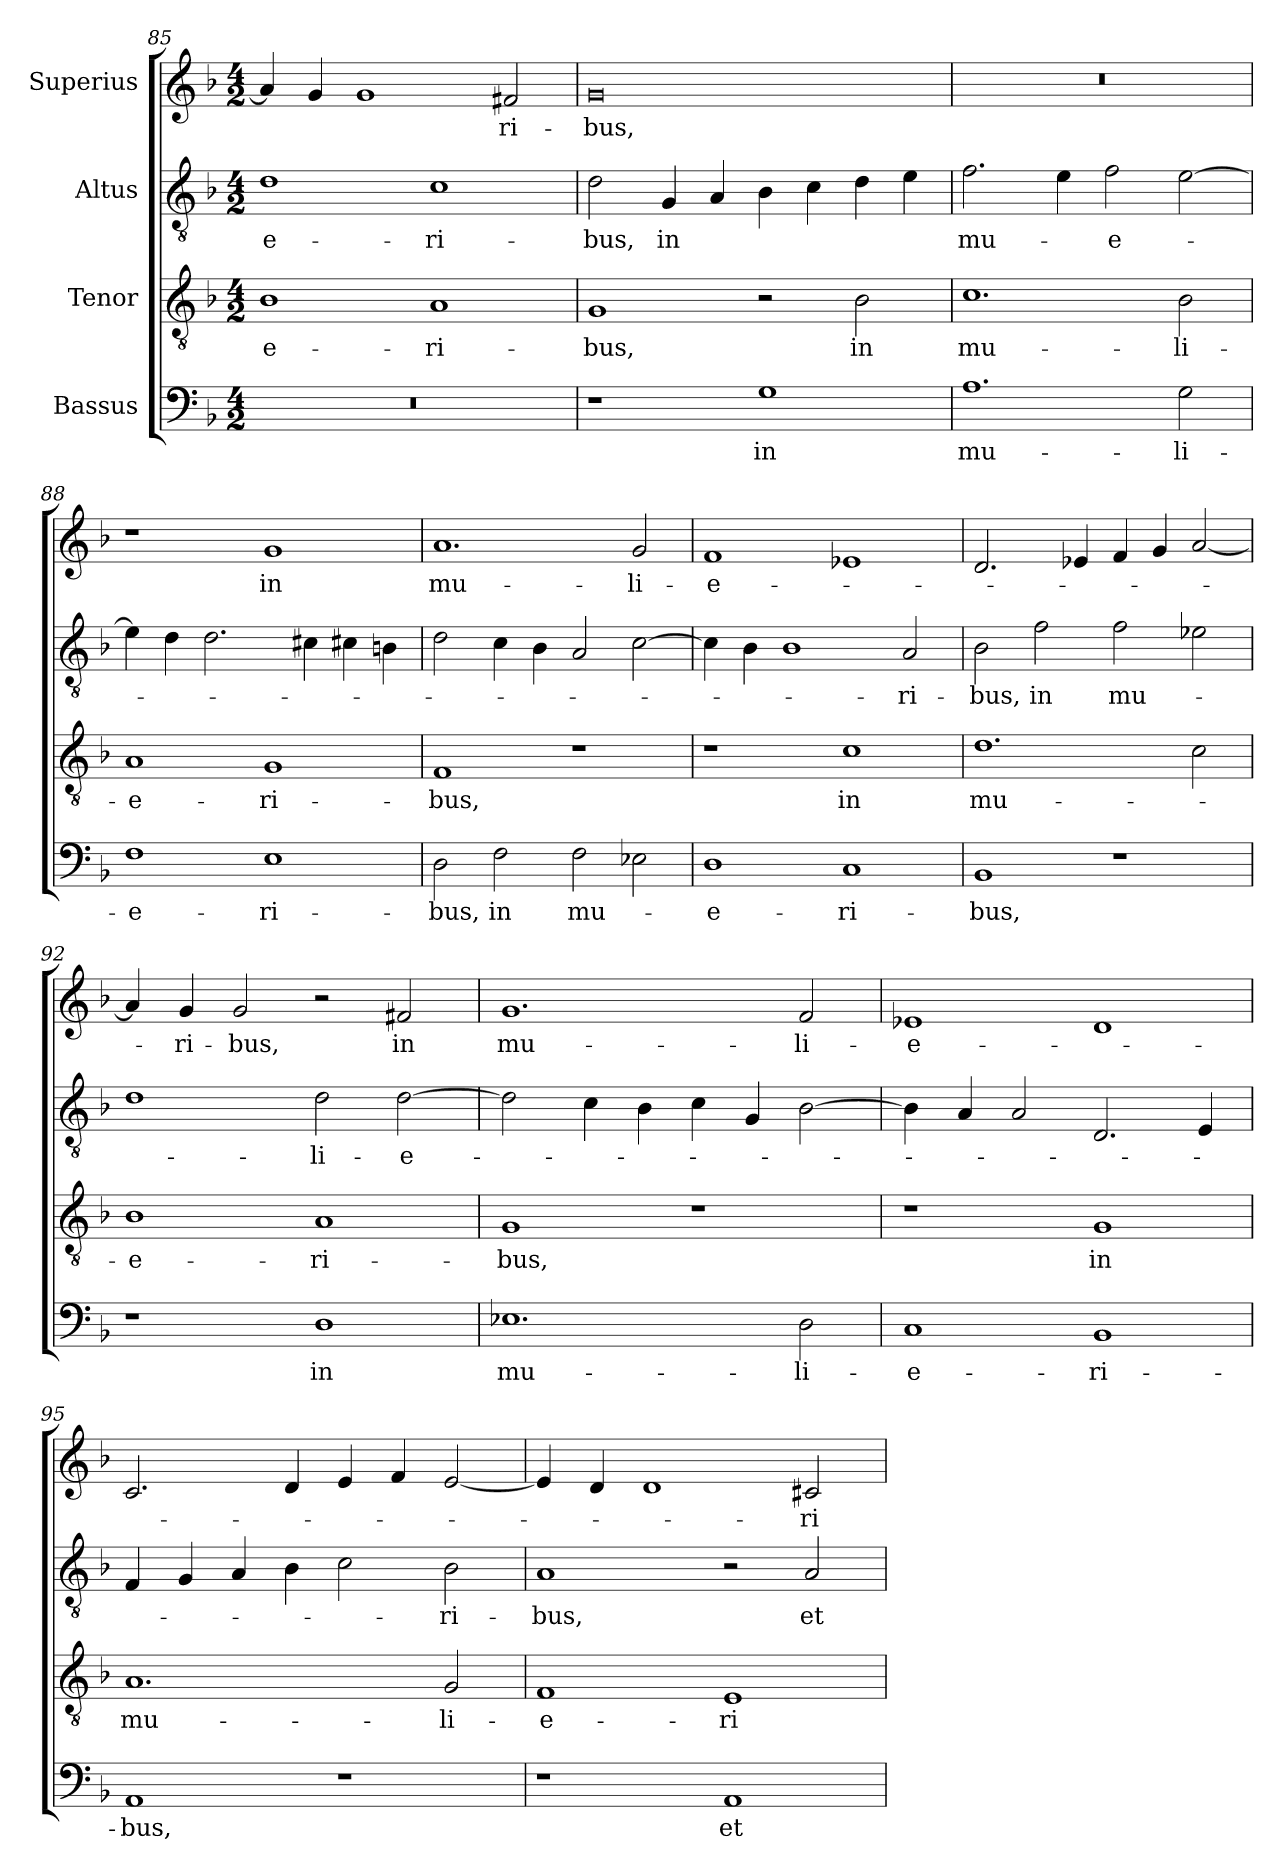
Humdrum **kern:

**kern	**text	**kern	**text	**kern	**text	**kern	**text
*part4	*part4	*part3	*part3	*part2	*part2	*part1	*part1
*staff4	*staff4	*staff3	*staff3	*staff2	*staff2	*staff1	*staff1
*I"Bassus	*	*I"Tenor	*	*I"Altus	*	*I"Superius	*
*clefF4	*	*clefGv2	*	*clefGv2	*	*clefG2	*
*k[b-]	*	*k[b-]	*	*k[b-]	*	*k[b-]	*
*M4/2	*	*M4/2	*	*M4/2	*	*M4/2	*
=85	=85	=85	=85	=85	=85	=85	=85
0r	.	1B-\	-e-	1d\	-e-	4a/]	.
.	.	.	.	.	.	4g/	.
.	.	.	.	.	.	1g/	.
.	.	1A/	-ri-	1c\	-ri-	.	.
.	.	.	.	.	.	2f#X/	-ri-
=86	=86	=86	=86	=86	=86	=86	=86
1r	.	1G/	-bus,	2d\	-bus,	0g/	-bus,
.	.	.	.	4G/	in	.	.
.	.	.	.	4A/	.	.	.
1G\	in	2r	.	4B-\	.	.	.
.	.	.	.	4c\	.	.	.
.	.	2B-\	in	4d\	.	.	.
.	.	.	.	4e\	.	.	.
=87	=87	=87	=87	=87	=87	=87	=87
1.A\	mu-	1.c\	mu-	2.f\	mu-	0r	.
.	.	.	.	4e\	.	.	.
.	.	.	.	2f\	-e-	.	.
2G\	-li-	2B-\	-li-	[2e\	.	.	.
=88	=88	=88	=88	=88	=88	=88	=88
1F\	-e-	1A/	-e-	4e\]	.	1r	.
.	.	.	.	4d\	.	.	.
.	.	.	.	2.d\	.	.	.
1E\	-ri-	1G/	-ri-	.	.	1g/	in
.	.	.	.	4c#X\	.	.	.
.	.	.	.	4c#X\	.	.	.
.	.	.	.	4B\	.	.	.
=89	=89	=89	=89	=89	=89	=89	=89
2D\	-bus,	1F/	-bus,	2d\	.	1.a/	mu-
2F\	in	.	.	4c\	.	.	.
.	.	.	.	4B-\	.	.	.
2F\	mu-	1r	.	2A/	.	.	.
2E-X\	.	.	.	[2c\	.	2g/	-li-
=90	=90	=90	=90	=90	=90	=90	=90
1D\	-e-	1r	.	4c\]	.	1f/	-e-
.	.	.	.	4B-\	.	.	.
.	.	.	.	1B-\	.	.	.
1C/	-ri-	1c\	in	.	.	1e-X/	.
.	.	.	.	2A/	-ri-	.	.
=91	=91	=91	=91	=91	=91	=91	=91
1BB-/	-bus,	1.d\	mu-	2B-\	-bus,	2.d/	.
.	.	.	.	2f\	in	.	.
.	.	.	.	.	.	4e-X/	.
1r	.	.	.	2f\	mu-	4f/	.
.	.	.	.	.	.	4g/	.
.	.	2c\	.	2e-X\	.	[2a/	.
=92	=92	=92	=92	=92	=92	=92	=92
1r	.	1B-\	-e-	1d\	.	4a/]	.
.	.	.	.	.	.	4g/	-ri-
.	.	.	.	.	.	2g/	-bus,
1D\	in	1A/	-ri-	2d\	-li-	2r	.
.	.	.	.	[2d\	-e-	2f#X/	in
=93	=93	=93	=93	=93	=93	=93	=93
1.E-X\	mu-	1G/	-bus,	2d\]	.	1.g/	mu-
.	.	.	.	4c\	.	.	.
.	.	.	.	4B-\	.	.	.
.	.	1r	.	4c\	.	.	.
.	.	.	.	4G/	.	.	.
2D\	-li-	.	.	[2B-\	.	2f/	-li-
=94	=94	=94	=94	=94	=94	=94	=94
1C/	-e-	1r	.	4B-\]	.	1e-X/	-e-
.	.	.	.	4A/	.	.	.
.	.	.	.	2A/	.	.	.
1BB-/	-ri-	1G/	in	2.D/	.	1d/	.
.	.	.	.	4E/	.	.	.
=95	=95	=95	=95	=95	=95	=95	=95
1AA/	-bus,	1.A/	mu-	4F/	.	2.c/	.
.	.	.	.	4G/	.	.	.
.	.	.	.	4A/	.	.	.
.	.	.	.	4B-\	.	4d/	.
1r	.	.	.	2c\	.	4e/	.
.	.	.	.	.	.	4f/	.
.	.	2G/	-li-	2B-\	-ri-	[2e/	.
=96	=96	=96	=96	=96	=96	=96	=96
1r	.	1F/	-e-	1A/	-bus,	4e/]	.
.	.	.	.	.	.	4d/	.
.	.	.	.	.	.	1d/	.
1AA/	et	1E/	-ri-	2r	.	.	.
.	.	.	.	2A/	et	2c#X/	-ri-
=	=	=	=	=	=	=	=
*-	*-	*-	*-	*-	*-	*-	*-
